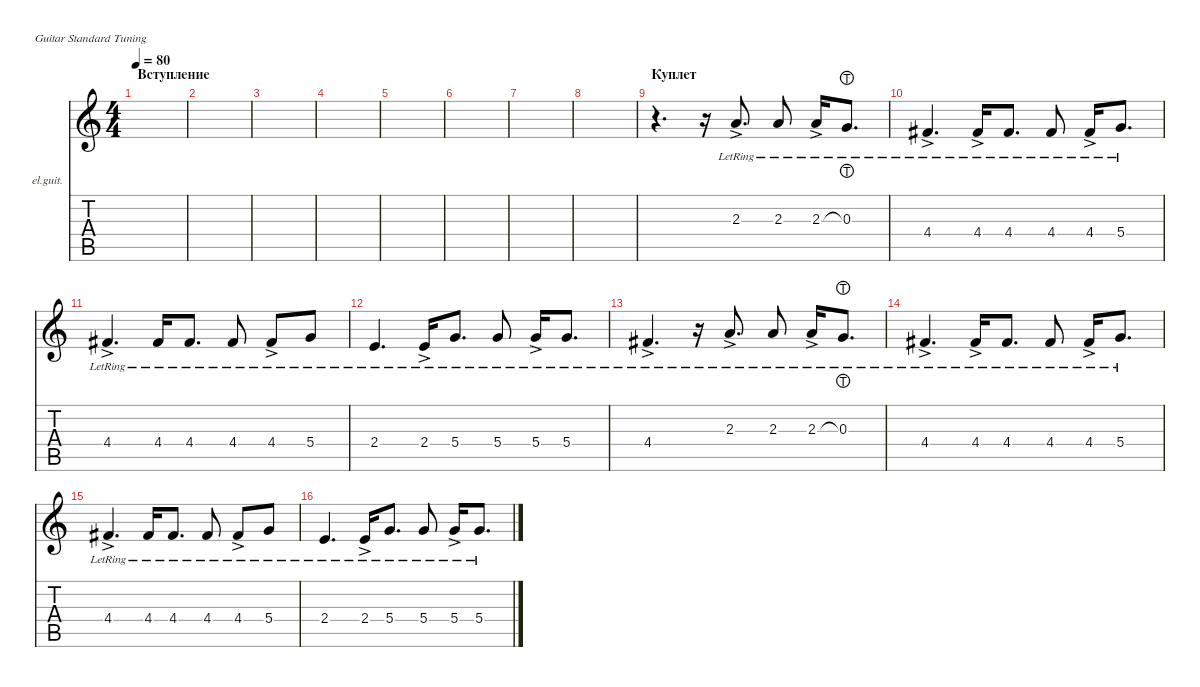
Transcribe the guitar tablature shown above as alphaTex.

\defaultSystemsLayout 4
\hideDynamics
\bracketExtendMode nobrackets
\firstSystemTrackNameOrientation horizontal
\otherSystemsTrackNameOrientation horizontal
\track ("Clean Guitar" "el.guit.") {instrument electricguitarclean}
\staff {score tabs}
\tuning (E4 B3 G3 D3 A2 E2)
\ts (4 4)
\section ("" "Вступление")
\tempo 80
\clef g2
\ks c
|
|
|
|
|
|
|
|
\section ("" "Куплет ")
r.4{d} r.16 2.3{ac lr}.8{d} 2.3{lr}.8 2.3{ac lr}.16 0.3{lht lr}.8{d} |
4.4{ac lr}.4{d} 4.4{ac lr}.16 4.4{lr}.8{d} 4.4{lr}.8 4.4{ac lr}.16 5.4{lr}.8{d} |
4.4{ac lr}.4{d} 4.4{lr}.16 4.4{lr}.8{d} 4.4{lr}.8 4.4{ac lr}.8 5.4{lr}.8 |
2.4{lr}.4{d} 2.4{ac lr}.16 5.4{lr}.8{d} 5.4{lr}.8 5.4{ac lr}.16 5.4{lr}.8{d} |
4.4{ac lr}.4{d} r.16 2.3{ac lr}.8{d} 2.3{lr}.8 2.3{ac lr}.16 0.3{lht lr}.8{d} |
4.4{ac lr}.4{d} 4.4{ac lr}.16 4.4{lr}.8{d} 4.4{lr}.8 4.4{ac lr}.16 5.4{lr}.8{d} |
4.4{ac lr}.4{d} 4.4{lr}.16 4.4{lr}.8{d} 4.4{lr}.8 4.4{ac lr}.8 5.4{lr}.8 |
2.4{lr}.4{d} 2.4{ac lr}.16 5.4{lr}.8{d} 5.4{lr}.8 5.4{ac lr}.16 5.4{lr}.8{d}
